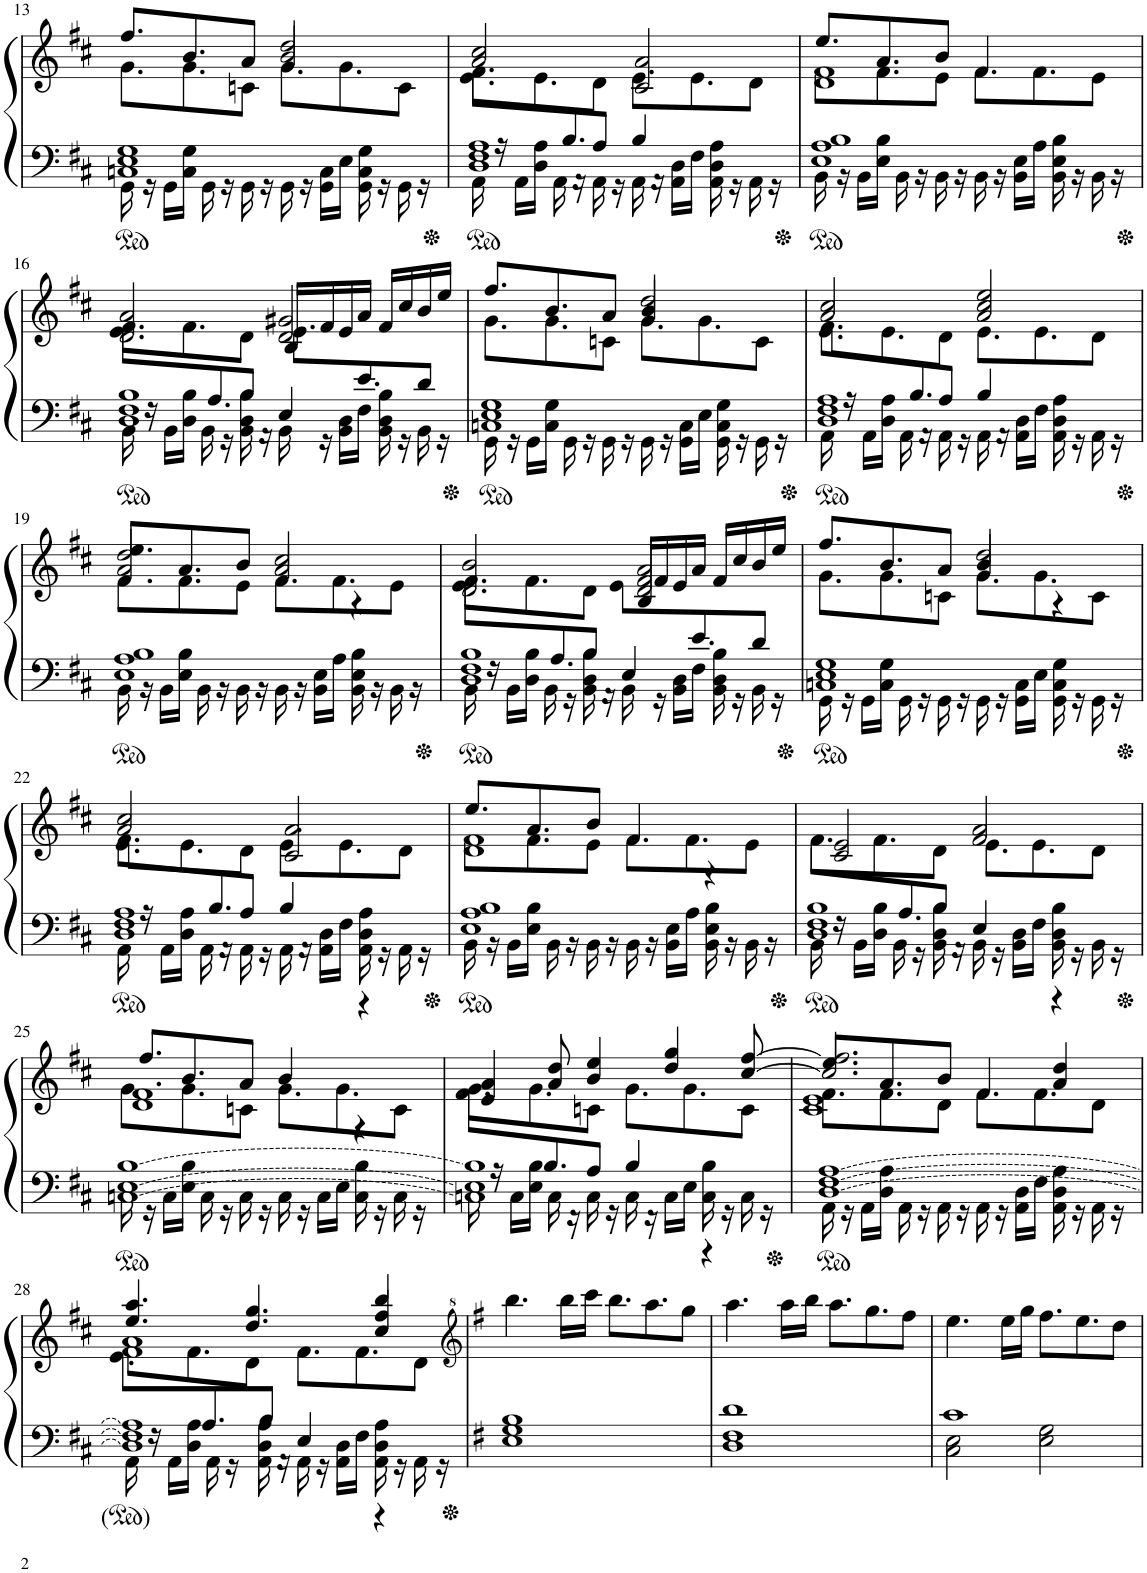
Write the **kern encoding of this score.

**kern	**kern
*part1	*part1
*staff2	*staff1
*I"Piano	*
*I'Pno.	*
!!LO:PB:g=z
*clefF4	*clefG2
*k[f#c#]	*k[f#c#]
*M4/4	*M4/4
=13	=13
*^	*^
*	*	*	*^
1Cn 1E 1G	16GG\	2ryy	8.g\L	8.ff#/L
.	16r	.	.	.
.	16GG\LL	.	.	.
.	16C\ 16G\JJ	.	8.g\	8.b/
.	16GG\	.	.	.
.	16r	.	.	.
.	16GG\	.	8cn\J	8a/J
.	16r	.	.	.
.	16GG\	2g/ 2b/ 2dd/	8.g\L	4b/
.	16r	.	.	.
.	16GG\ 16C\LL	.	.	.
.	16E\JJ	.	8.g\	.
.	16GG\ 16C\ 16G\	.	.	4ryy
.	16r	.	.	.
.	16GG\	.	8c\J	.
.	16r	.	.	.
=14	=14	=14	=14	=14
*	*^	*	*	*
1D 1F# 1A	16AA\	8.ryy	2a/ 2cc#/	8.e\L	8.f#\L
.	16r	.	.	.	.
.	16AA\LL	.	.	.	.
.	16D\ 16A\JJ	8.B/	.	8.e\	2ryy
.	16AA\	.	.	.	.
.	16r	.	.	.	.
.	16AA\	8A/J	.	8d\J	.
.	16r	.	.	.	.
.	16AA\	4B/	2c#/ 2e/ 2a/	8.e\L	.
.	16r	.	.	.	.
.	16AA\ 16D\LL	.	.	.	.
.	16F#\JJ	.	.	8.e\	4ryy
.	16AA\ 16D\ 16A\	4ryy	.	.	.
.	16r	.	.	.	.
.	16AA\	.	.	8d\J	.
.	16r	.	.	.	16ryy
*	*v	*v	*	*	*
=15	=15	=15	=15	=15
1E 1A 1B	16BB\	1d 1f#	8.f#\L	8.ee/L
.	16r	.	.	.
.	16BB\LL	.	.	.
.	16E\ 16B\JJ	.	8.f#\	8.a/
.	16BB\	.	.	.
.	16r	.	.	.
.	16BB\	.	8e\J	8b/J
.	16r	.	.	.
.	16BB\	.	8.f#\L	4f#/
.	16r	.	.	.
.	16BB\ 16E\LL	.	.	.
.	16A\JJ	.	8.f#\	.
.	16BB\ 16E\ 16B\	.	.	4ryy
.	16r	.	.	.
.	16BB\	.	8e\J	.
.	16r	.	.	.
!!LO:LB:g=z
=16	=16	=16	=16	=16
*^	*^	*	*	*^
8.ryy	1D 1F# 1B	16BB\	8.ryy	2d/ 2f#/ 2a/	8.f#\L	2ryy	8.e\L
.	.	16r	.	.	.	.	.
.	.	16BB\LL	.	.	.	.	.
.	.	16D\ 16B\JJ	8.A/	.	8.f#\	.	2ryy
.	.	16BB\	.	.	.	.	.
.	.	16r	.	.	.	.	.
.	.	16BB\ 16D\ 16B\	8B/J	.	8d\J	.	.
.	.	16r	.	.	.	.	.
.	.	16BB\	4E/	2d/ 2g#X/	8.e\L	16B/LL	.
.	.	16r	.	.	.	16f#/	.
.	.	16BB\ 16D\LL	.	.	.	16e/	.
8.e/	.	16F#\JJ	.	.	4ryy	16a/JJ	4ryy
.	.	16BB\ 16D\ 16B\	4ryy	.	.	16f#/LL	.
.	.	16r	.	.	.	16cc#/	.
8d/J	.	16BB\	.	.	.	16b/	.
.	.	16r	.	.	16ryy	16ee/JJ	16ryy
*	*v	*v	*v	*	*	*	*
*	*	*	*	*v	*v
=17	=17	=17	=17	=17
1Cn 1E 1G	16GG\	2ryy	8.g\L	8.ff#/L
.	16r	.	.	.
.	16GG\LL	.	.	.
.	16C\ 16G\JJ	.	8.g\	8.b/
.	16GG\	.	.	.
.	16r	.	.	.
.	16GG\	.	8cn\J	8a/J
.	16r	.	.	.
.	16GG\	2g/ 2b/ 2dd/	8.g\L	4b/
.	16r	.	.	.
.	16GG\ 16C\LL	.	.	.
.	16E\JJ	.	8.g\	.
.	16GG\ 16C\ 16G\	.	.	4ryy
.	16r	.	.	.
.	16GG\	.	8c\J	.
.	16r	.	.	.
=18	=18	=18	=18	=18
*	*^	*	*	*
1D 1F# 1A	16AA\	8.ryy	2a/ 2cc#/	8.e\L	8.f#\L
.	16r	.	.	.	.
.	16AA\LL	.	.	.	.
.	16D\ 16A\JJ	8.B/	.	8.e\	2ryy
.	16AA\	.	.	.	.
.	16r	.	.	.	.
.	16AA\	8A/J	.	8d\J	.
.	16r	.	.	.	.
.	16AA\	4B/	2a/ 2cc#/ 2ee/	8.e\L	.
.	16r	.	.	.	.
.	16AA\ 16D\LL	.	.	.	.
.	16F#\JJ	.	.	8.e\	4ryy
.	16AA\ 16D\ 16A\	4ryy	.	.	.
.	16r	.	.	.	.
.	16AA\	.	.	8d\J	.
.	16r	.	.	.	16ryy
*	*v	*v	*	*	*
!!LO:LB:g=z	!!	!!
=19	=19	=19	=19	=19
1E 1A 1B	16BB\	2f#/ 2a/ 2dd/	8.f#\L	8.ee/L
.	16r	.	.	.
.	16BB\LL	.	.	.
.	16E\ 16B\JJ	.	8.f#\	8.a/
.	16BB\	.	.	.
.	16r	.	.	.
.	16BB\	.	8e\J	8b/J
.	16r	.	.	.
.	16BB\	2a/ 2cc#/	8.f#\L	4f#/
.	16r	.	.	.
.	16BB\ 16E\LL	.	.	.
.	16A\JJ	.	8.f#\	.
.	16BB\ 16E\ 16B\	.	.	4r
.	16r	.	.	.
.	16BB\	.	8e\J	.
.	16r	.	.	.
=20	=20	=20	=20	=20
*^	*^	*	*	*^
8.ryy	1D 1F# 1B	16BB\	8.ryy	2d/ 2f#/ 2b/	8.f#\L	2ryy	8.e\L
.	.	16r	.	.	.	.	.
.	.	16BB\LL	.	.	.	.	.
.	.	16D\ 16B\JJ	8.A/	.	8.f#\	.	2ryy
.	.	16BB\	.	.	.	.	.
.	.	16r	.	.	.	.	.
.	.	16BB\ 16D\ 16B\	8B/J	.	8d\J	.	.
.	.	16r	.	.	.	.	.
.	.	16BB\	4E/	2d/ 2f#/ 2a/	8.e\L	16B/LL	.
.	.	16r	.	.	.	16f#/	.
.	.	16BB\ 16D\LL	.	.	.	16e/	.
8.e/	.	16F#\JJ	.	.	4ryy	16a/JJ	4ryy
.	.	16BB\ 16D\ 16B\	4ryy	.	.	16f#/LL	.
.	.	16r	.	.	.	16cc#/	.
8d/J	.	16BB\	.	.	.	16b/	.
.	.	16r	.	.	16ryy	16ee/JJ	16ryy
*	*v	*v	*v	*	*	*	*
*	*	*	*	*v	*v
=21	=21	=21	=21	=21
1Cn 1E 1G	16GG\	2ryy	8.g\L	8.ff#/L
.	16r	.	.	.
.	16GG\LL	.	.	.
.	16C\ 16G\JJ	.	8.g\	8.b/
.	16GG\	.	.	.
.	16r	.	.	.
.	16GG\	.	8cn\J	8a/J
.	16r	.	.	.
.	16GG\	2g/ 2b/ 2dd/	8.g\L	4b/
.	16r	.	.	.
.	16GG\ 16C\LL	.	.	.
.	16E\JJ	.	8.g\	.
.	16GG\ 16C\ 16G\	.	.	4r
.	16r	.	.	.
.	16GG\	.	8c\J	.
.	16r	.	.	.
!!LO:LB:g=z	!!	!!
=22	=22	=22	=22	=22
*	*^	*	*	*
1D 1F# 1A	16AA\	8.ryy	2a/ 2cc#/	8.e\L	8.f#\L
.	16r	.	.	.	.
.	16AA\LL	.	.	.	.
.	16D\ 16A\JJ	8.B/	.	8.e\	2ryy
.	16AA\	.	.	.	.
.	16r	.	.	.	.
.	16AA\	8A/J	.	8d\J	.
.	16r	.	.	.	.
.	16AA\	4B/	2c#/ 2a/	8.e\L	.
.	16r	.	.	.	.
.	16AA\ 16D\LL	.	.	.	.
.	16F#\JJ	.	.	8.e\	4ryy
.	16AA\ 16D\ 16A\	4r	.	.	.
.	16r	.	.	.	.
.	16AA\	.	.	8d\J	.
.	16r	.	.	.	16ryy
*	*v	*v	*	*	*
=23	=23	=23	=23	=23
1E 1A 1B	16BB\	1d 1f#	8.f#\L	8.ee/L
.	16r	.	.	.
.	16BB\LL	.	.	.
.	16E\ 16B\JJ	.	8.f#\	8.a/
.	16BB\	.	.	.
.	16r	.	.	.
.	16BB\	.	8e\J	8b/J
.	16r	.	.	.
.	16BB\	.	8.f#\L	4f#/
.	16r	.	.	.
.	16BB\ 16E\LL	.	.	.
.	16A\JJ	.	8.f#\	.
.	16BB\ 16E\ 16B\	.	.	4r
.	16r	.	.	.
.	16BB\	.	8e\J	.
.	16r	.	.	.
=24	=24	=24	=24	=24
*	*^	*	*	*
1D 1F# 1B	16BB\	8.ryy	2c#/ 2e/	8.f#\L	8.e\L
.	16r	.	.	.	.
.	16BB\LL	.	.	.	.
.	16D\ 16B\JJ	8.A/	.	8.f#\	2ryy
.	16BB\	.	.	.	.
.	16r	.	.	.	.
.	16BB\ 16D\ 16B\	8B/J	.	8d\J	.
.	16r	.	.	.	.
.	16BB\	4E/	2f#/ 2a/	8.e\L	.
.	16r	.	.	.	.
.	16BB\ 16D\LL	.	.	.	.
.	16F#\JJ	.	.	8.e\	4ryy
.	16BB\ 16D\ 16B\	4r	.	.	.
.	16r	.	.	.	.
.	16BB\	.	.	8d\J	.
.	16r	.	.	.	16ryy
*	*v	*v	*	*	*
!!LO:LB:g=z	!!	!!
=25	=25	=25	=25	=25
!LO:T:n=1:dash	!	!	!	!
!LO:T:n=2:dash	!	!	!	!
!LO:T:n=3:dash	!	!	!	!
[1Cn [1E [1B	16C\	1d 1f#	8.g\L	8.ff#/L
.	16r	.	.	.
.	16C\LL	.	.	.
.	16E\ 16B\JJ	.	8.g\	8.b/
.	16C\	.	.	.
.	16r	.	.	.
.	16C\	.	8cn\J	8a/J
.	16r	.	.	.
.	16C\	.	8.g\L	4b/
.	16r	.	.	.
.	16C\LL	.	.	.
.	16E\JJ	.	8.g\	.
.	16C\ 16B\	.	.	4r
.	16r	.	.	.
.	16C\	.	8c\J	.
.	16r	.	.	.
=26	=26	=26	=26	=26
*	*^	*	*	*
1C] 1E] 1B]	16Cn\	8.ryy	4e/ 4a/	8.g\L	8.f#\L
.	16r	.	.	.	.
.	16C\LL	.	.	.	.
.	16E\ 16B\JJ	8.B/	.	8.g\	2ryy
.	16C\	.	8a/ 8dd/	.	.
.	16r	.	.	.	.
.	16C\	8A/J	4b/ 4ee/	8cn\J	.
.	16r	.	.	.	.
.	16C\	4B/	.	8.g\L	.
.	16r	.	.	.	.
.	16C\LL	.	4dd/ 4gg/	.	.
.	16E\JJ	.	.	8.g\	4ryy
.	16C\ 16B\	4r	.	.	.
.	16r	.	.	.	.
.	16C\	.	[8cc#/ [8ff#/	8c\J	.
.	16r	.	.	.	16ryy
*	*v	*v	*	*	*
=27	=27	=27	=27	=27
!LO:T:n=1:dash	!	!	!	!
!LO:T:n=2:dash	!	!	!	!
!LO:T:n=3:dash	!	!	!	!
*	*	*	*	*^
[1D [1F# [1A	16AA\	2.cc#/] 2.ff#/]	8.f#\L	8.ee/L	1c# 1e
.	16r	.	.	.	.
.	16AA\LL	.	.	.	.
.	16D\ 16A\JJ	.	8.f#\	8.a/	.
.	16AA\	.	.	.	.
.	16r	.	.	.	.
.	16AA\	.	8d\J	8b/J	.
.	16r	.	.	.	.
.	16AA\	.	8.f#\L	4f#/	.
.	16r	.	.	.	.
.	16AA\ 16D\LL	.	.	.	.
.	16F#\JJ	.	8.f#\	.	.
.	16AA\ 16D\ 16A\	4a/ 4dd/	.	4ryy	.
.	16r	.	.	.	.
.	16AA\	.	8d\J	.	.
.	16r	.	.	.	.
!!LO:LB:g=z
=28	=28	=28	=28	=28	=28
*	*^	*	*	*	*^
1D] 1F#] 1A]	16AA\	8.ryy	4.ee/ 4.aa/	8.f#\L	2.ryy	1f# 1a	8.e\L
.	16r	.	.	.	.	.	.
.	16AA\LL	.	.	.	.	.	.
.	16D\ 16A\JJ	8.A/	.	8.f#\	.	.	2ryy
.	16AA\	.	.	.	.	.	.
.	16r	.	.	.	.	.	.
.	16AA\ 16D\ 16A\	8B/J	4.dd/ 4.gg/	8d\J	.	.	.
.	16r	.	.	.	.	.	.
.	16AA\	4E/	.	8.f#\L	.	.	.
.	16r	.	.	.	.	.	.
.	16AA\ 16D\LL	.	.	.	.	.	.
.	16F#\JJ	.	.	8.f#\	.	.	4ryy
.	16AA\ 16D\ 16A\	4r	4cc#/ 4ff#/	.	4bb/	.	.
.	16r	.	.	.	.	.	.
.	16AA\	.	.	8d\J	.	.	.
.	16r	.	.	.	.	.	16ryy
*v	*v	*v	*	*	*	*	*
*	*v	*v	*v	*v	*v
=29	=29
*	*clefG^2
*k[f#]	*k[f#]
1E 1G 1B	4.bbb\
.	16bbb\LL
.	16cccc\JJ
.	8.bbb\L
.	8.aaa\
.	8ggg\J
=30	=30
1D 1F# 1d	4.aaa\
.	16aaa\LL
.	16bbb\JJ
.	8.aaa\L
.	8.ggg\
.	8fff#\J
=31	=31
*^	*
1c	2C\ 2E\	4.eee\
.	.	16eee\LL
.	.	16ggg\JJ
.	2E\ 2G\	8.fff#\L
.	.	8.eee\
.	.	8ddd\J
*v	*v	*
=	=
*-	*-
